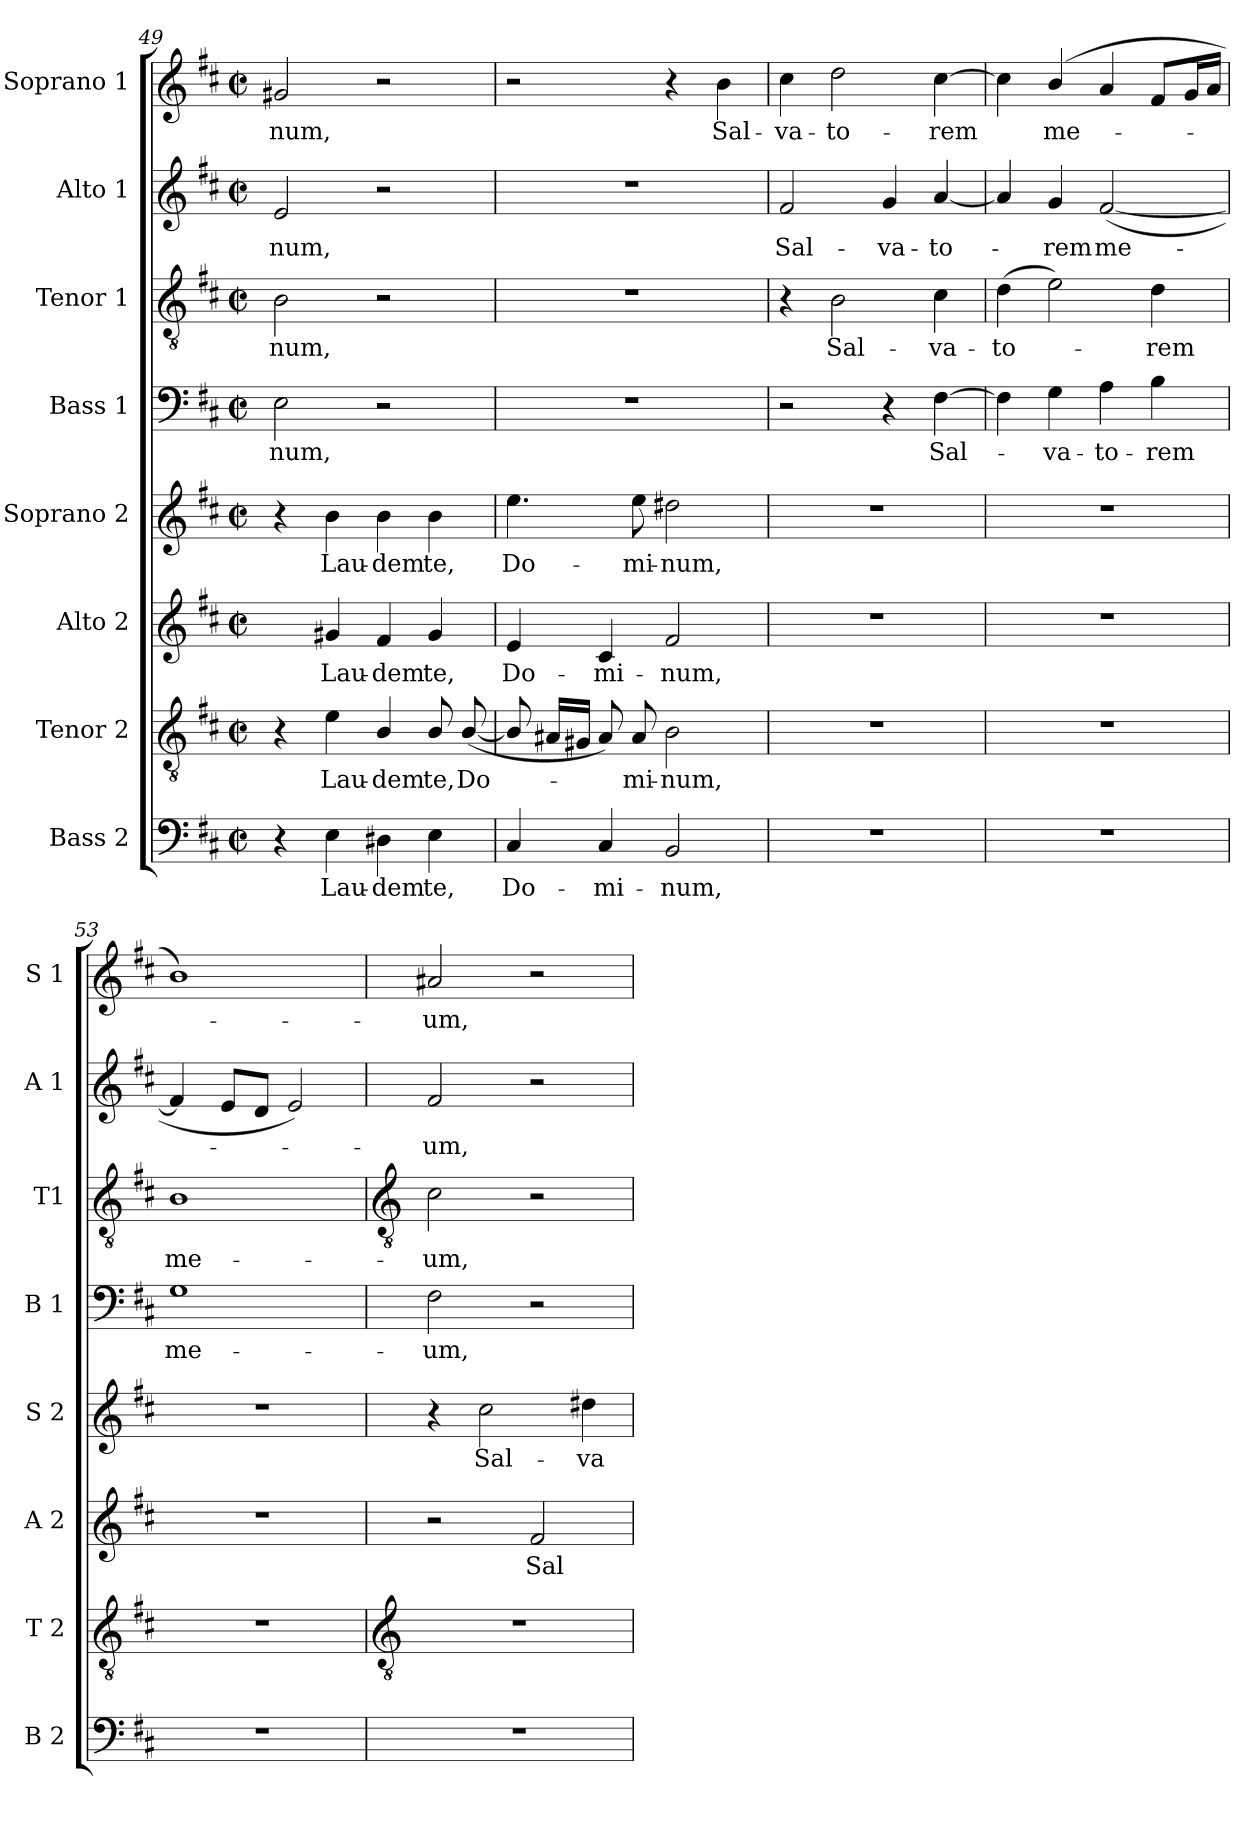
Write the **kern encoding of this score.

**kern	**text	**kern	**text	**kern	**text	**kern	**text	**kern	**text	**kern	**text	**kern	**text	**kern	**text
*part8	*part8	*part7	*part7	*part6	*part6	*part5	*part5	*part4	*part4	*part3	*part3	*part2	*part2	*part1	*part1
*staff8	*staff8	*staff7	*staff7	*staff6	*staff6	*staff5	*staff5	*staff4	*staff4	*staff3	*staff3	*staff2	*staff2	*staff1	*staff1
*I"Bass 2	*	*I"Tenor 2	*	*I"Alto 2	*	*I"Soprano 2	*	*I"Bass 1	*	*I"Tenor 1	*	*I"Alto  1	*	*I"Soprano 1	*
*I'B 2	*	*I'T 2	*	*I'A 2	*	*I'S 2	*	*I'B 1	*	*I'T1	*	*I'A 1	*	*I'S 1	*
*clefF4	*	*clefGv2	*	*clefG2	*	*clefG2	*	*clefF4	*	*clefGv2	*	*clefG2	*	*clefG2	*
*k[f#c#]	*	*k[f#c#]	*	*k[f#c#]	*	*k[f#c#]	*	*k[f#c#]	*	*k[f#c#]	*	*k[f#c#]	*	*k[f#c#]	*
*D:	*	*D:	*	*D:	*	*D:	*	*D:	*	*D:	*	*D:	*	*D:	*
*M2/2	*	*M2/2	*	*M2/2	*	*M2/2	*	*M2/2	*	*M2/2	*	*M2/2	*	*M2/2	*
*met(c|)	*	*met(c|)	*	*met(c|)	*	*met(c|)	*	*met(c|)	*	*met(c|)	*	*met(c|)	*	*met(c|)	*
=49	=49	=49	=49	=49	=49	=49	=49	=49	=49	=49	=49	=49	=49	=49	=49
!	!	!	!	!	!	!	!	!	!LO:LY:b	!	!LO:LY:b	!	!LO:LY:b	!	!LO:LY:b
4r	.	4r	.	4ryy	.	4r	.	2E	-num,	2B	-num,	2e	-num,	2g#X	-num,
!	!LO:LY:b	!	!LO:LY:b	!	!LO:LY:b	!	!LO:LY:b	!	!	!	!	!	!	!	!
4E	Lau-	4e	Lau-	4g#X	Lau-	4b	Lau-	.	.	.	.	.	.	.	.
!	!LO:LY:b	!	!LO:LY:b	!	!LO:LY:b	!	!LO:LY:b	!	!	!	!	!	!	!	!
4D#X	-dem	4B/	-dem	4f#	-dem	4b	-dem	2r	.	2r	.	2r	.	2r	.
!	!LO:LY:b	!	!LO:LY:b	!	!LO:LY:b	!	!LO:LY:b	!	!	!	!	!	!	!	!
4E	te,	8B/	te,	4g#	te,	4b	te,	.	.	.	.	.	.	.	.
!	!	!	!LO:LY:b	!	!	!	!	!	!	!	!	!	!	!	!
.	.	(<[8B/	Do-	.	.	.	.	.	.	.	.	.	.	.	.
=50	=50	=50	=50	=50	=50	=50	=50	=50	=50	=50	=50	=50	=50	=50	=50
!	!LO:LY:b	!	!	!	!LO:LY:b	!	!LO:LY:b	!	!	!	!	!	!	!	!
4C#	Do-	8B/]	.	4e	Do-	4.ee	Do-	1r	.	1r	.	1r	.	2r	.
.	.	16A#XLL	.	.	.	.	.	.	.	.	.	.	.	.	.
.	.	16G#XJJ	.	.	.	.	.	.	.	.	.	.	.	.	.
!	!LO:LY:b	!	!	!	!LO:LY:b	!	!	!	!	!	!	!	!	!	!
4C#	-mi-	8A#)	.	4c#	-mi-	.	.	.	.	.	.	.	.	.	.
!	!	!	!LO:LY:b	!	!	!	!LO:LY:b	!	!	!	!	!	!	!	!
.	.	8A#	mi-	.	.	8ee	-mi-	.	.	.	.	.	.	.	.
!	!LO:LY:b	!	!LO:LY:b	!	!LO:LY:b	!	!LO:LY:b	!	!	!	!	!	!	!	!
2BB	-num,	2B	-num,	2f#	-num,	2dd#X	-num,	.	.	.	.	.	.	4r	.
!	!	!	!	!	!	!	!	!	!	!	!	!	!	!	!LO:LY:b
.	.	.	.	.	.	.	.	.	.	.	.	.	.	4b	Sal-
=51	=51	=51	=51	=51	=51	=51	=51	=51	=51	=51	=51	=51	=51	=51	=51
!	!	!	!	!	!	!	!	!	!	!	!	!	!LO:LY:b	!	!LO:LY:b
1r	.	1r	.	1r	.	1r	.	2r	.	4r	.	2f#	Sal-	4cc#	-va-
!	!	!	!	!	!	!	!	!	!	!	!LO:LY:b	!	!	!	!LO:LY:b
.	.	.	.	.	.	.	.	.	.	2B	Sal-	.	.	2dd	-to-
!	!	!	!	!	!	!	!	!	!	!	!	!	!LO:LY:b	!	!
.	.	.	.	.	.	.	.	4r	.	.	.	4g	-va-	.	.
!	!	!	!	!	!	!	!	!	!LO:LY:b	!	!LO:LY:b	!	!LO:LY:b	!	!LO:LY:b
.	.	.	.	.	.	.	.	[4F#	Sal-	4c#	-va-	[4a	-to-	[4cc#	-rem
=52	=52	=52	=52	=52	=52	=52	=52	=52	=52	=52	=52	=52	=52	=52	=52
!	!	!	!	!	!	!	!	!	!	!	!LO:LY:b	!	!	!	!
1r	.	1r	.	1r	.	1r	.	4F#]	.	(>4d	-to-	4a]	.	4cc#]	.
!	!	!	!	!	!	!	!	!	!LO:LY:b	!	!	!	!LO:LY:b	!	!LO:LY:b
.	.	.	.	.	.	.	.	4G	va-	2e)	.	4g	rem	(<4b/	me-
!	!	!	!	!	!	!	!	!	!LO:LY:b	!	!	!	!LO:LY:b	!	!
.	.	.	.	.	.	.	.	4A	-to-	.	.	(<[2f#	me-	4a	.
!	!	!	!	!	!	!	!	!	!LO:LY:b	!	!LO:LY:b	!	!	!	!
.	.	.	.	.	.	.	.	4B	-rem	4d	rem	.	.	8f#L	.
.	.	.	.	.	.	.	.	.	.	.	.	.	.	16gL	.
.	.	.	.	.	.	.	.	.	.	.	.	.	.	16aJJ	.
=53	=53	=53	=53	=53	=53	=53	=53	=53	=53	=53	=53	=53	=53	=53	=53
!	!	!	!	!	!	!	!	!	!LO:LY:b	!	!LO:LY:b	!	!	!	!
1r	.	1r	.	1r	.	1r	.	1G	me-	1B	me-	4f#]	.	1b)	.
.	.	.	.	.	.	.	.	.	.	.	.	8eL	.	.	.
.	.	.	.	.	.	.	.	.	.	.	.	8dJ	.	.	.
.	.	.	.	.	.	.	.	.	.	.	.	2e)	.	.	.
!!LO:LB:g=z
=54	=54	=54	=54	=54	=54	=54	=54	=54	=54	=54	=54	=54	=54	=54	=54
*	*	*clefGv2	*	*	*	*	*	*	*	*clefGv2	*	*	*	*	*
!	!	!	!	!	!	!	!	!	!LO:LY:b	!	!LO:LY:b	!	!LO:LY:b	!	!LO:LY:b
1r	.	1r	.	2r	.	4r	.	2F#	-um,	2c#	-um,	2f#	um,	2a#X	um,
!	!	!	!	!	!	!	!LO:LY:b	!	!	!	!	!	!	!	!
.	.	.	.	.	.	2cc#	Sal-	.	.	.	.	.	.	.	.
!	!	!	!	!	!LO:LY:b	!	!	!	!	!	!	!	!	!	!
.	.	.	.	2f#	Sal-	.	.	2r	.	2r	.	2r	.	2r	.
!	!	!	!	!	!	!	!LO:LY:b	!	!	!	!	!	!	!	!
.	.	.	.	.	.	4dd#X	-va-	.	.	.	.	.	.	.	.
=	=	=	=	=	=	=	=	=	=	=	=	=	=	=	=
*-	*-	*-	*-	*-	*-	*-	*-	*-	*-	*-	*-	*-	*-	*-	*-
